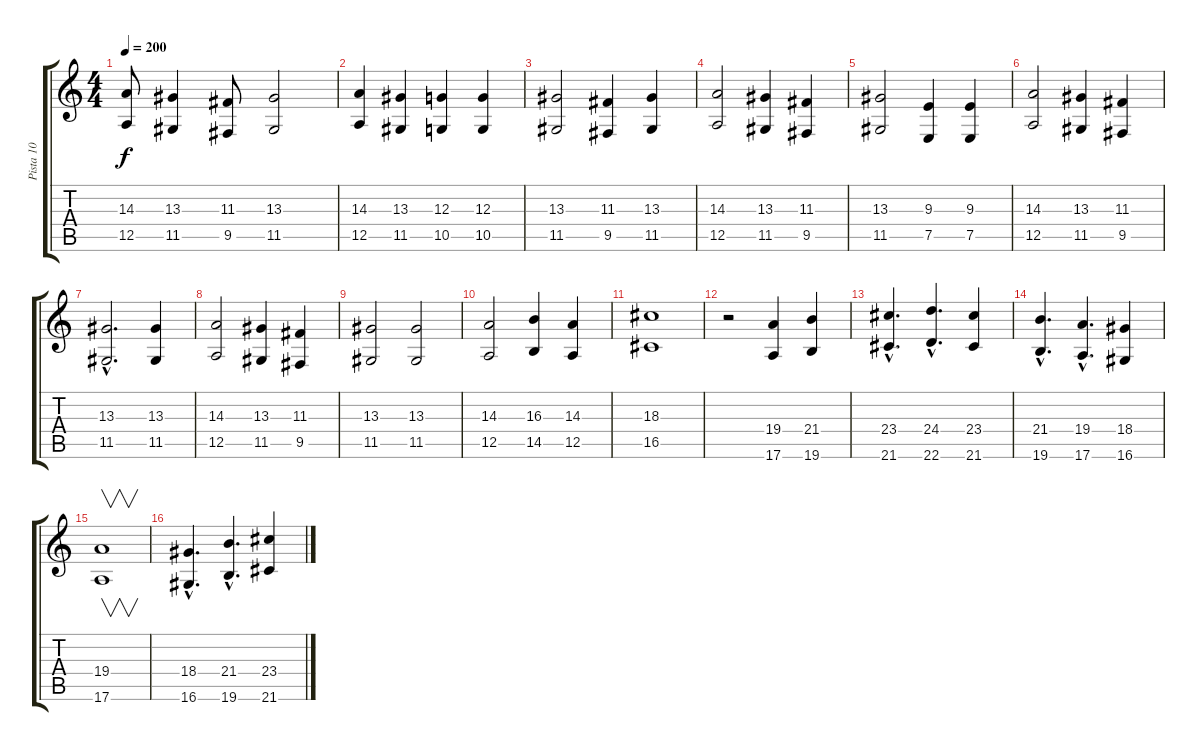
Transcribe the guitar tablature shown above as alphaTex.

\track ("Pista 10" "Pista 10") {instrument pad4choir}
\staff {score tabs}
\tuning (E4 B3 G3 D3 A2 E2) {hide}
\ts (4 4)
\tempo 200
\clef g2
\ks c
(14.3 12.5).8{dy f} (13.3 11.5).4 (11.3 9.5).8 (13.3 11.5).2 |
(14.3 12.5).4 (13.3 11.5).4 (12.3 10.5).4 (12.3 10.5).4 |
(13.3 11.5).2 (11.3 9.5).4 (13.3 11.5).4 |
(14.3 12.5).2 (13.3 11.5).4 (11.3 9.5).4 |
(13.3 11.5).2 (9.3 7.5).4 (9.3 7.5).4 |
(14.3 12.5).2 (13.3 11.5).4 (11.3 9.5).4 |
(13.3{hac} 11.5{hac}).2{d} (13.3 11.5).4 |
(14.3 12.5).2 (13.3 11.5).4 (11.3 9.5).4 |
(13.3 11.5).2 (13.3 11.5).2 |
(14.3 12.5).2 (16.3 14.5).4 (14.3 12.5).4 |
(18.3 16.5).1 |
r.2 (19.4 17.6).4 (21.4 19.6).4 |
(23.4{hac} 21.6{hac}).4{d} (24.4{hac} 22.6{hac}).4{d} (23.4 21.6).4 |
(21.4{hac} 19.6{hac}).4{d} (19.4{hac} 17.6{hac}).4{d} (18.4 16.6).4 |
(19.4 17.6).1{v} |
(18.4{hac} 16.6{hac}).4{d} (21.4{hac} 19.6{hac}).4{d} (23.4 21.6).4
